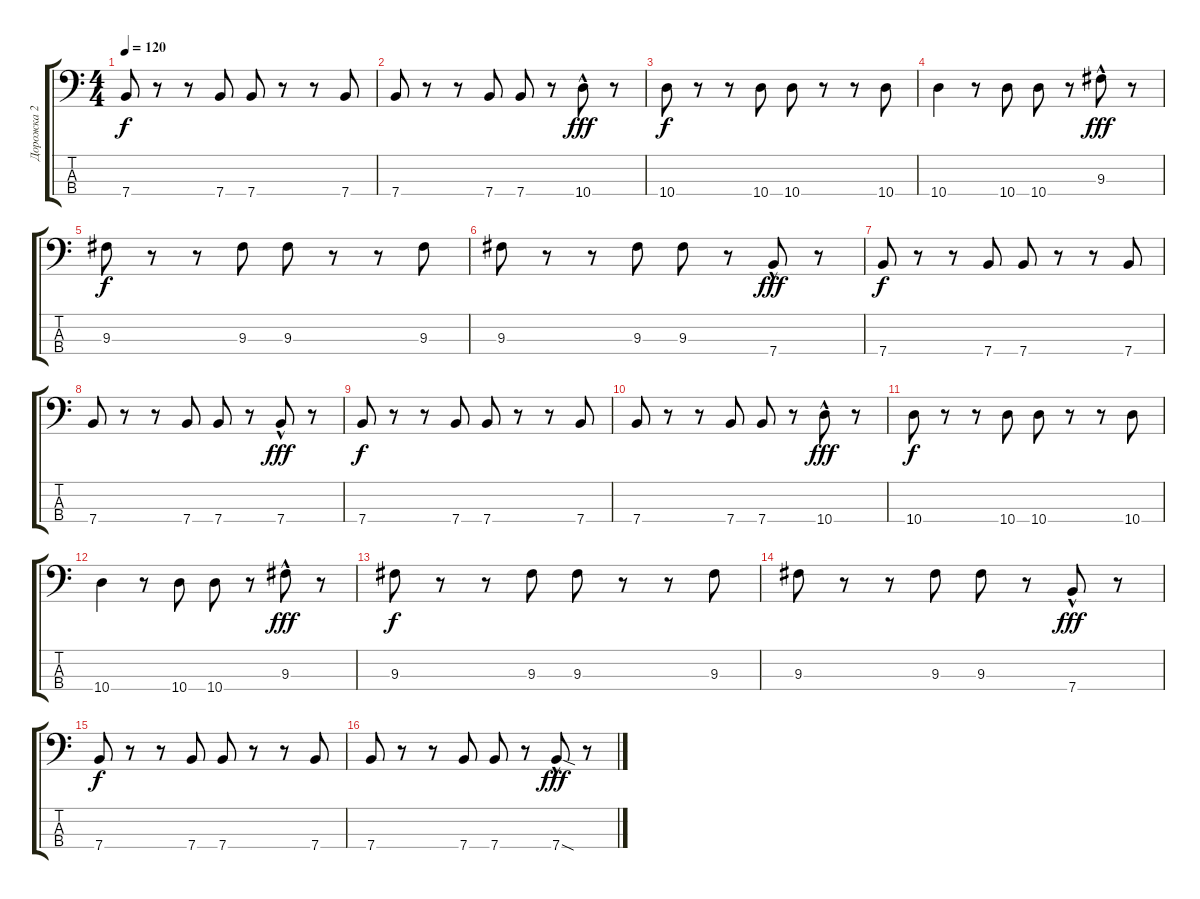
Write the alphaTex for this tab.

\track ("Дорожка 2" "Дорожка 2") {instrument electricbassfinger}
\staff {score tabs}
\tuning (G2 D2 A1 E1) {hide}
\ts (4 4)
\tempo 120
\clef f4
\ks c
7.4.8{dy f} r.8 r.8 7.4.8 7.4.8 r.8 r.8 7.4.8 |
7.4.8 r.8 r.8 7.4.8 7.4.8 r.8 10.4{hac}.8{dy fff} r.8 |
10.4.8{dy f} r.8 r.8 10.4.8 10.4.8 r.8 r.8 10.4.8 |
10.4.4 r.8 10.4.8 10.4.8 r.8 9.3{hac}.8{dy fff} r.8 |
9.3.8{dy f} r.8 r.8 9.3.8 9.3.8 r.8 r.8 9.3.8 |
9.3.8 r.8 r.8 9.3.8 9.3.8 r.8 7.4{hac}.8{dy fff} r.8 |
7.4.8{dy f} r.8 r.8 7.4.8 7.4.8 r.8 r.8 7.4.8 |
7.4.8 r.8 r.8 7.4.8 7.4.8 r.8 7.4{hac}.8{dy fff} r.8 |
7.4.8{dy f} r.8 r.8 7.4.8 7.4.8 r.8 r.8 7.4.8 |
7.4.8 r.8 r.8 7.4.8 7.4.8 r.8 10.4{hac}.8{dy fff} r.8 |
10.4.8{dy f} r.8 r.8 10.4.8 10.4.8 r.8 r.8 10.4.8 |
10.4.4 r.8 10.4.8 10.4.8 r.8 9.3{hac}.8{dy fff} r.8 |
9.3.8{dy f} r.8 r.8 9.3.8 9.3.8 r.8 r.8 9.3.8 |
9.3.8 r.8 r.8 9.3.8 9.3.8 r.8 7.4{hac}.8{dy fff} r.8 |
7.4.8{dy f} r.8 r.8 7.4.8 7.4.8 r.8 r.8 7.4.8 |
7.4.8 r.8 r.8 7.4.8 7.4.8 r.8 7.4{sod hac}.8{dy fff} r.8
